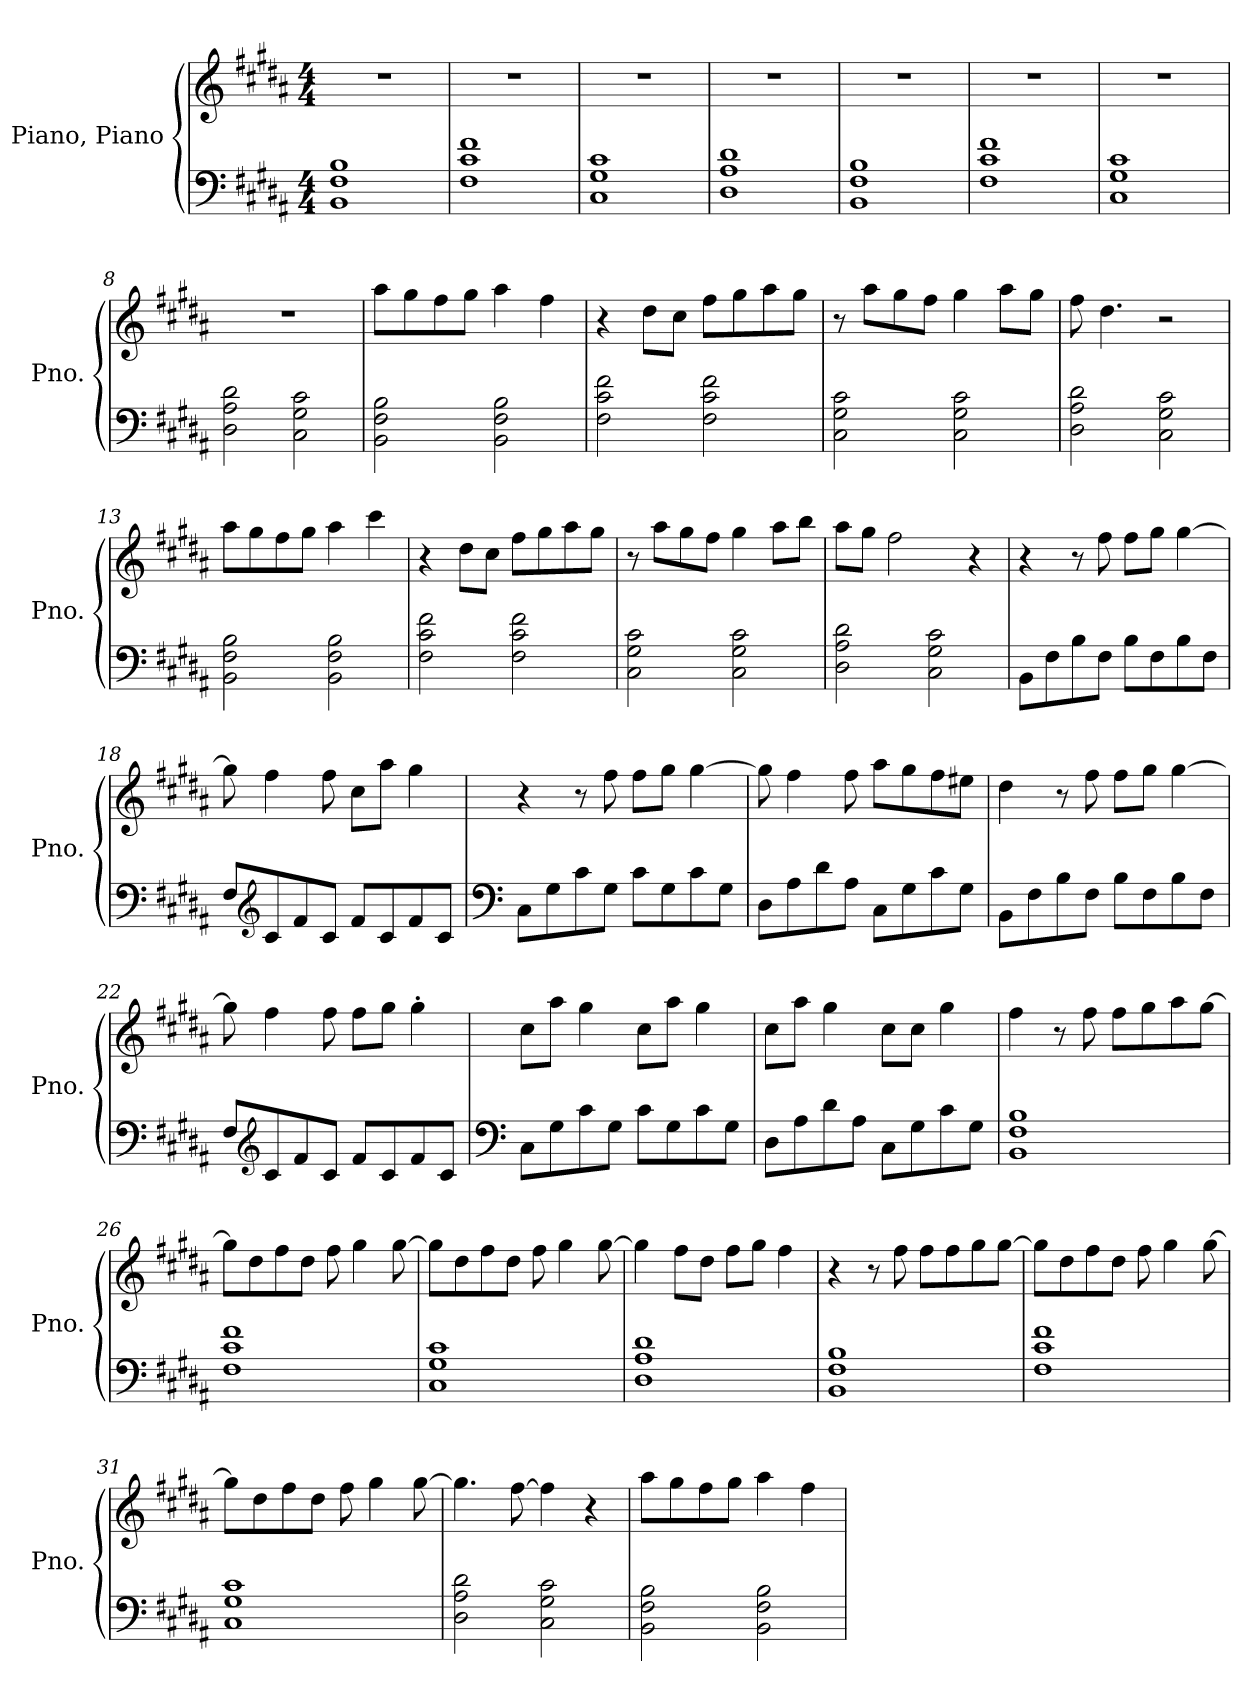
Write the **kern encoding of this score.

**kern	**kern
*part1	*part1
*staff2	*staff1
*I"Piano, Piano	*
*I'Pno.	*
*clefF4	*clefG2
*k[f#c#g#d#a#]	*k[f#c#g#d#a#]
*M4/4	*M4/4
*MM127	*MM127
=1	=1
1BB 1F# 1B	1r
=2	=2
1F# 1c# 1f#	1r
=3	=3
1C# 1G# 1c#	1r
=4	=4
1D# 1A# 1d#	1r
=5	=5
1BB 1F# 1B	1r
=6	=6
1F# 1c# 1f#	1r
=7	=7
1C# 1G# 1c#	1r
=8	=8
2D#\ 2A#\ 2d#\	1r
2C#\ 2G#\ 2c#\	.
=9	=9
2BB\ 2F#\ 2B\	8aa#\L
.	8gg#\
.	8ff#\
.	8gg#\J
2BB\ 2F#\ 2B\	4aa#\
.	4ff#\
=10	=10
2F#\ 2c#\ 2f#\	4r
.	8dd#\L
.	8cc#\J
2F#\ 2c#\ 2f#\	8ff#\L
.	8gg#\
.	8aa#\
.	8gg#\J
!!LO:LB:g=z
=11	=11
2C#\ 2G#\ 2c#\	8r
.	8aa#\L
.	8gg#\
.	8ff#\J
2C#\ 2G#\ 2c#\	4gg#\
.	8aa#\L
.	8gg#\J
=12	=12
2D#\ 2A#\ 2d#\	8ff#\
.	4.dd#\
2C#\ 2G#\ 2c#\	2r
=13	=13
2BB\ 2F#\ 2B\	8aa#\L
.	8gg#\
.	8ff#\
.	8gg#\J
2BB\ 2F#\ 2B\	4aa#\
.	4ccc#\
=14	=14
2F#\ 2c#\ 2f#\	4r
.	8dd#\L
.	8cc#\J
2F#\ 2c#\ 2f#\	8ff#\L
.	8gg#\
.	8aa#\
.	8gg#\J
=15	=15
2C#\ 2G#\ 2c#\	8r
.	8aa#\L
.	8gg#\
.	8ff#\J
2C#\ 2G#\ 2c#\	4gg#\
.	8aa#\L
.	8bb\J
=16	=16
2D#\ 2A#\ 2d#\	8aa#\L
.	8gg#\J
.	2ff#\
2C#\ 2G#\ 2c#\	.
.	4r
!!LO:LB:g=z
=17	=17
8BB\L	4r
8F#\	.
8B\	8r
8F#\J	8ff#\
8B\L	8ff#\L
8F#\	8gg#\J
8B\	[4gg#\
8F#\J	.
=18	=18
8F#/L	8gg#\]
*clefG2	*
8c#/	4ff#\
8f#/	.
8c#/J	8ff#\
8f#/L	8cc#\L
8c#/	8aa#\J
8f#/	4gg#\
8c#/J	.
=19	=19
*clefF4	*
8C#\L	4r
8G#\	.
8c#\	8r
8G#\J	8ff#\
8c#\L	8ff#\L
8G#\	8gg#\J
8c#\	[4gg#\
8G#\J	.
=20	=20
8D#\L	8gg#\]
8A#\	4ff#\
8d#\	.
8A#\J	8ff#\
8C#\L	8aa#\L
8G#\	8gg#\
8c#\	8ff#\
8G#\J	8ee#X\J
!!LO:LB:g=z
=21	=21
8BB\L	4dd#\
8F#\	.
8B\	8r
8F#\J	8ff#\
8B\L	8ff#\L
8F#\	8gg#\J
8B\	[4gg#\
8F#\J	.
=22	=22
8F#/L	8gg#\]
*clefG2	*
8c#/	4ff#\
8f#/	.
8c#/J	8ff#\
8f#/L	8ff#\L
8c#/	8gg#\J
8f#/	4gg#'\
8c#/J	.
=23	=23
*clefF4	*
8C#\L	8cc#\L
8G#\	8aa#\J
8c#\	4gg#\
8G#\J	.
8c#\L	8cc#\L
8G#\	8aa#\J
8c#\	4gg#\
8G#\J	.
=24	=24
8D#\L	8cc#\L
8A#\	8aa#\J
8d#\	4gg#\
8A#\J	.
8C#\L	8cc#\L
8G#\	8cc#\J
8c#\	4gg#\
8G#\J	.
!!LO:LB:g=z
=25	=25
1BB 1F# 1B	4ff#\
.	8r
.	8ff#\
.	8ff#\L
.	8gg#\
.	8aa#\
.	[8gg#\J
=26	=26
1F# 1c# 1f#	8gg#\L]
.	8dd#\
.	8ff#\
.	8dd#\J
.	8ff#\
.	4gg#\
.	[8gg#\
=27	=27
1C# 1G# 1c#	8gg#\L]
.	8dd#\
.	8ff#\
.	8dd#\J
.	8ff#\
.	4gg#\
.	[8gg#\
=28	=28
1D# 1A# 1d#	4gg#\]
.	8ff#\L
.	8dd#\J
.	8ff#\L
.	8gg#\J
.	4ff#\
=29	=29
1BB 1F# 1B	4r
.	8r
.	8ff#\
.	8ff#\L
.	8ff#\
.	8gg#\
.	[8gg#\J
!!LO:LB:g=z
=30	=30
1F# 1c# 1f#	8gg#\L]
.	8dd#\
.	8ff#\
.	8dd#\J
.	8ff#\
.	4gg#\
.	[8gg#\
=31	=31
1C# 1G# 1c#	8gg#\L]
.	8dd#\
.	8ff#\
.	8dd#\J
.	8ff#\
.	4gg#\
.	[8gg#\
=32	=32
2D#\ 2A#\ 2d#\	4.gg#\]
.	[8ff#\
2C#\ 2G#\ 2c#\	4ff#\]
.	4r
=33	=33
2BB\ 2F#\ 2B\	8aa#\L
.	8gg#\
.	8ff#\
.	8gg#\J
2BB\ 2F#\ 2B\	4aa#\
.	4ff#\
=	=
*-	*-
